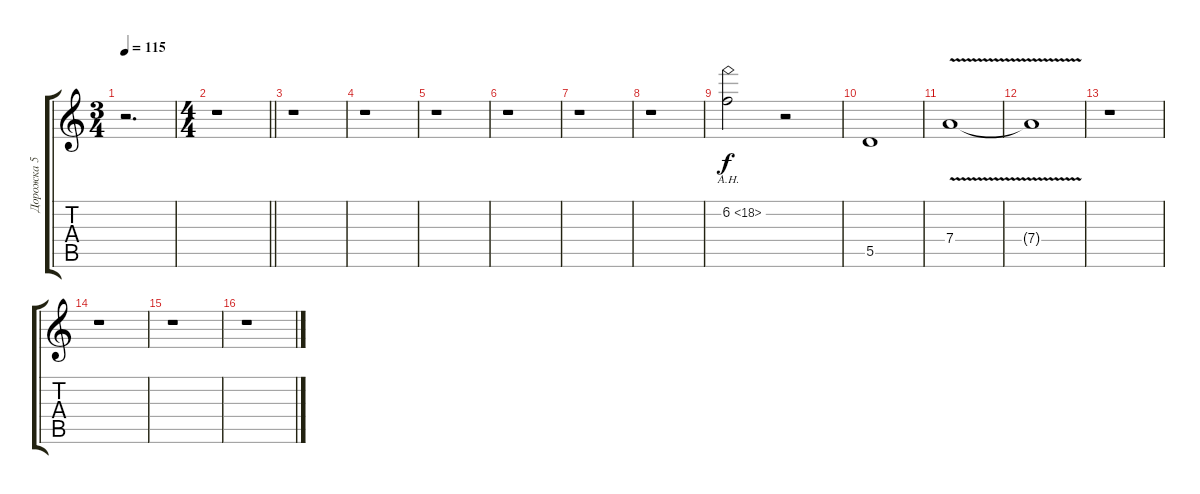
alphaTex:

\track ("Дорожка 5" "Дорожка 5") {instrument distortionguitar}
\staff {score tabs}
\tuning (E4 B3 G3 D3 A2 E2) {hide}
\ts (3 4)
\tempo 115
\clef g2
\ks c
r.2{d dy f} |
\ts (4 4)
\barLineRight lightlight
r.1 |
r.1 |
r.1 |
r.1 |
r.1 |
r.1 |
r.1 |
6.2{ah 12}.2 r.2 |
5.5.1 |
7.4{v}.1 |
7.4{t}.1 |
r.1 |
r.1 |
r.1 |
r.1
